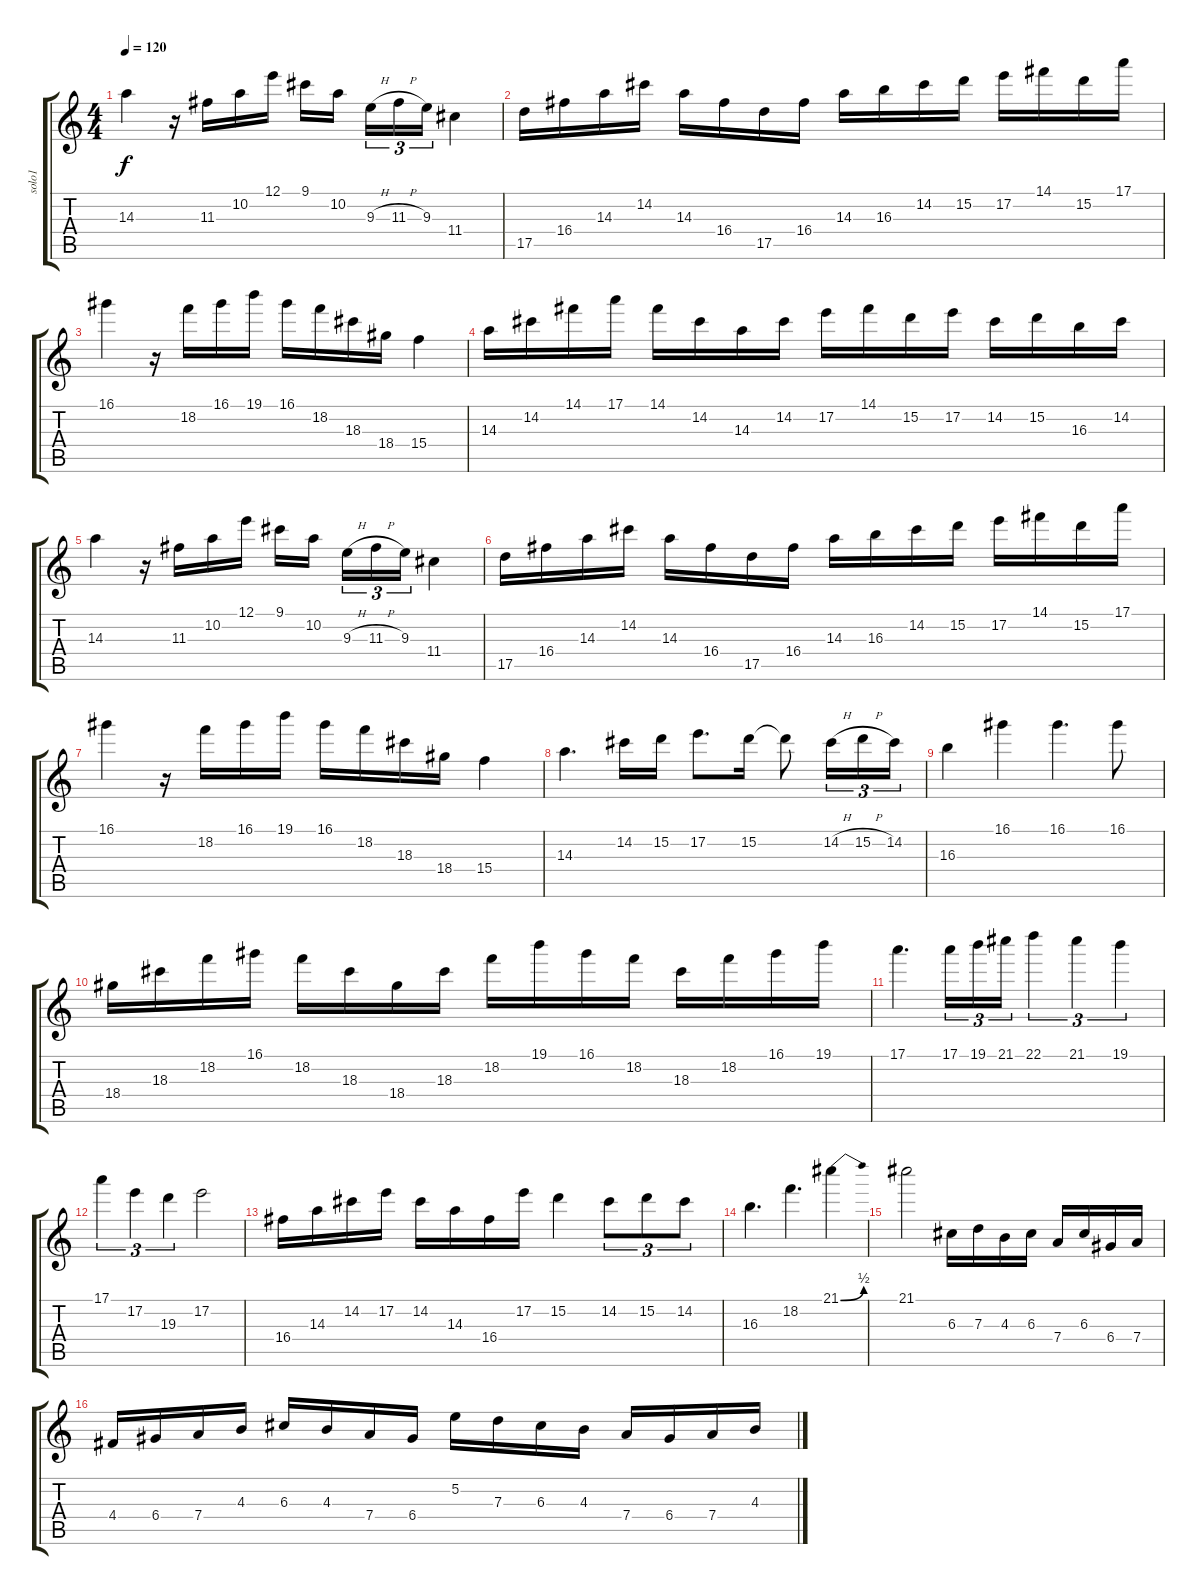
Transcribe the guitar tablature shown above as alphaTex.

\track ("solo1" "solo1") {instrument distortionguitar}
\staff {score tabs}
\tuning (E4 B3 G3 D3 A2 E2) {hide}
\ts (4 4)
\tempo 120
\clef g2
\ks c
14.3.4{dy f} r.16 11.3.16 10.2.16 12.1.16 9.1.16 10.2.16 9.3{h}.16{tu (3 2)} 11.3{h}.16{tu (3 2)} 9.3.16{tu (3 2)} 11.4.4 |
17.5.16 16.4.16 14.3.16 14.2.16 14.3.16 16.4.16 17.5.16 16.4.16 14.3.16 16.3.16 14.2.16 15.2.16 17.2.16 14.1.16 15.2.16 17.1.16 |
16.1.4 r.16 18.2.16 16.1.16 19.1.16 16.1.16 18.2.16 18.3.16 18.4.16 15.4.4 |
14.3.16 14.2.16 14.1.16 17.1.16 14.1.16 14.2.16 14.3.16 14.2.16 17.2.16 14.1.16 15.2.16 17.2.16 14.2.16 15.2.16 16.3.16 14.2.16 |
14.3.4 r.16 11.3.16 10.2.16 12.1.16 9.1.16 10.2.16 9.3{h}.16{tu (3 2)} 11.3{h}.16{tu (3 2)} 9.3.16{tu (3 2)} 11.4.4 |
17.5.16 16.4.16 14.3.16 14.2.16 14.3.16 16.4.16 17.5.16 16.4.16 14.3.16 16.3.16 14.2.16 15.2.16 17.2.16 14.1.16 15.2.16 17.1.16 |
16.1.4 r.16 18.2.16 16.1.16 19.1.16 16.1.16 18.2.16 18.3.16 18.4.16 15.4.4 |
14.3.4{d} 14.2.16 15.2.16 17.2.8{d} 15.2.16 15.2{t}.8 14.2{h}.16{tu (3 2)} 15.2{h}.16{tu (3 2)} 14.2.16{tu (3 2)} |
16.3.4 16.1.4 16.1.4{d} 16.1.8 |
18.4.16 18.3.16 18.2.16 16.1.16 18.2.16 18.3.16 18.4.16 18.3.16 18.2.16 19.1.16 16.1.16 18.2.16 18.3.16 18.2.16 16.1.16 19.1.16 |
17.1.4{d} 17.1.16{tu (3 2)} 19.1.16{tu (3 2)} 21.1.16{tu (3 2)} 22.1.4{tu (3 2)} 21.1.4{tu (3 2)} 19.1.4{tu (3 2)} |
17.1.4{tu (3 2)} 17.2.4{tu (3 2)} 19.3.4{tu (3 2)} 17.2.2 |
16.4.16 14.3.16 14.2.16 17.2.16 14.2.16 14.3.16 16.4.16 17.2.16 15.2.4 14.2.8{tu (3 2)} 15.2.8{tu (3 2)} 14.2.8{tu (3 2)} |
16.3.4{d} 18.2.4{d} 21.1{be (bend 0 0 60 2)}.4 |
21.1.2 6.3.16 7.3.16 4.3.16 6.3.16 7.4.16 6.3.16 6.4.16 7.4.16 |
4.4.16 6.4.16 7.4.16 4.3.16 6.3.16 4.3.16 7.4.16 6.4.16 5.2.16 7.3.16 6.3.16 4.3.16 7.4.16 6.4.16 7.4.16 4.3.16
